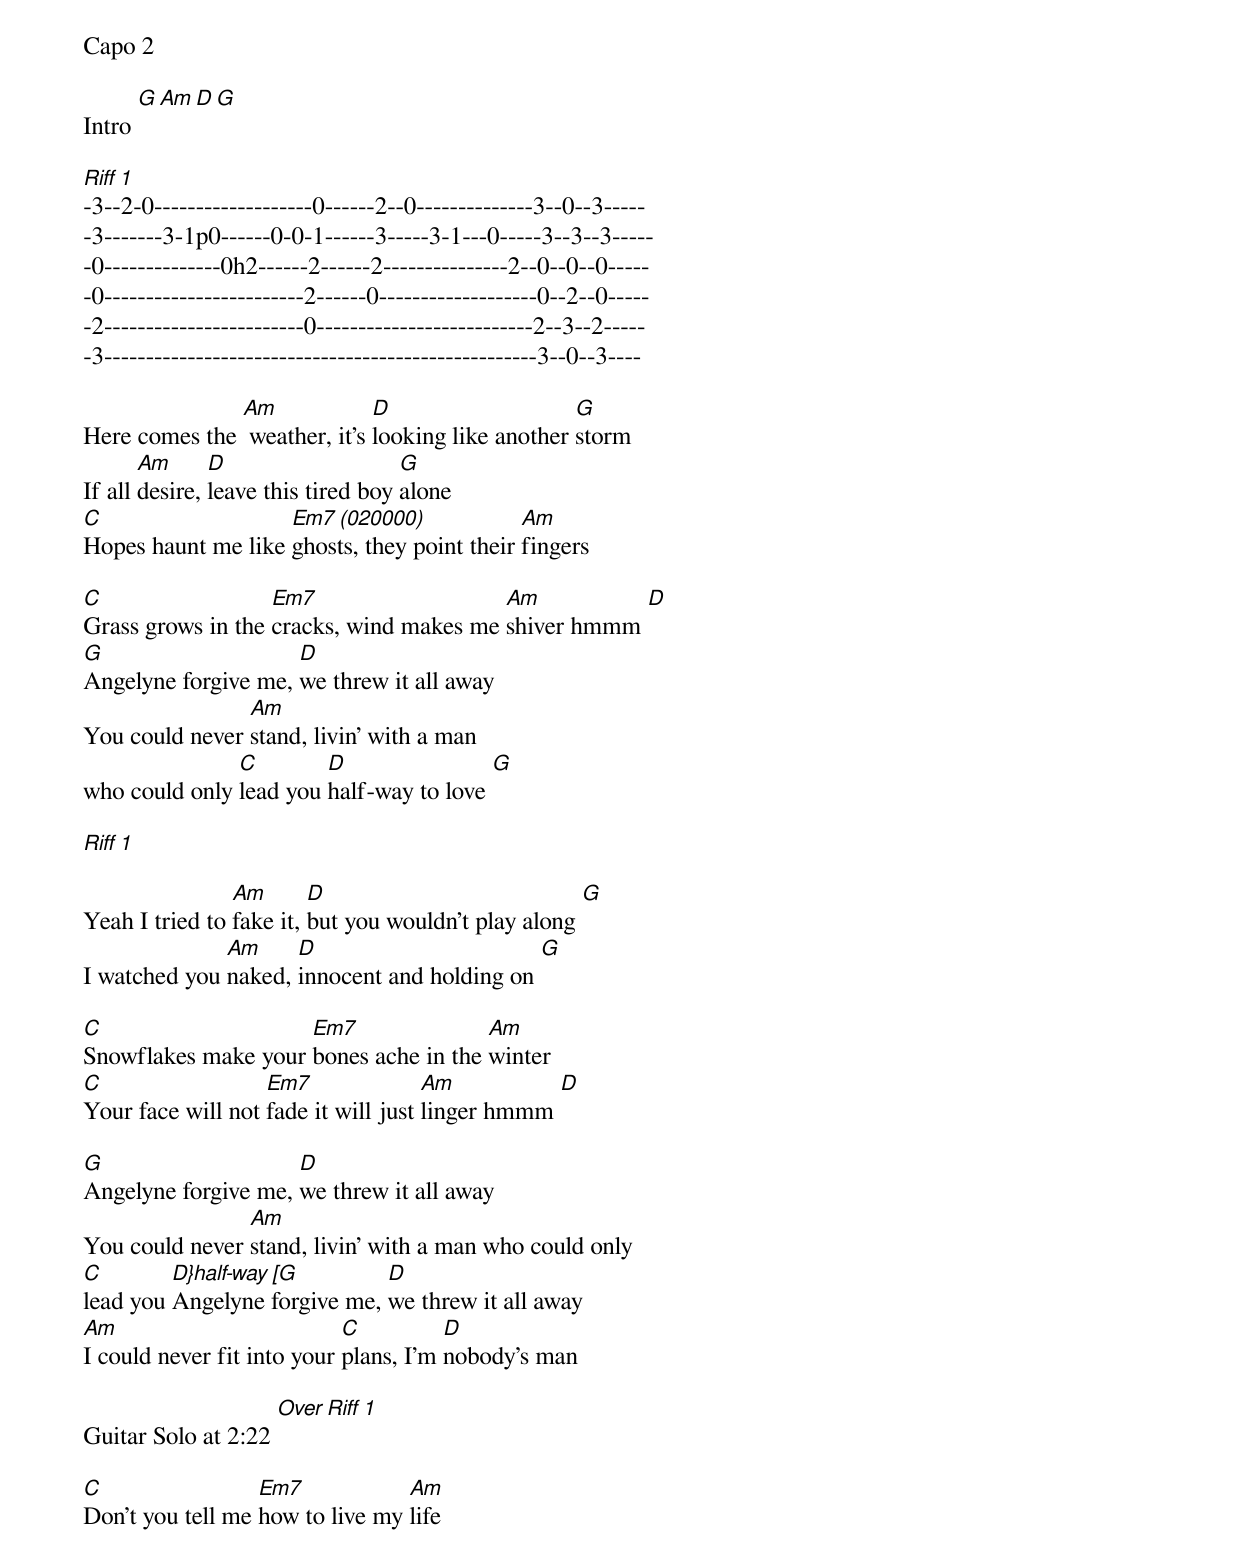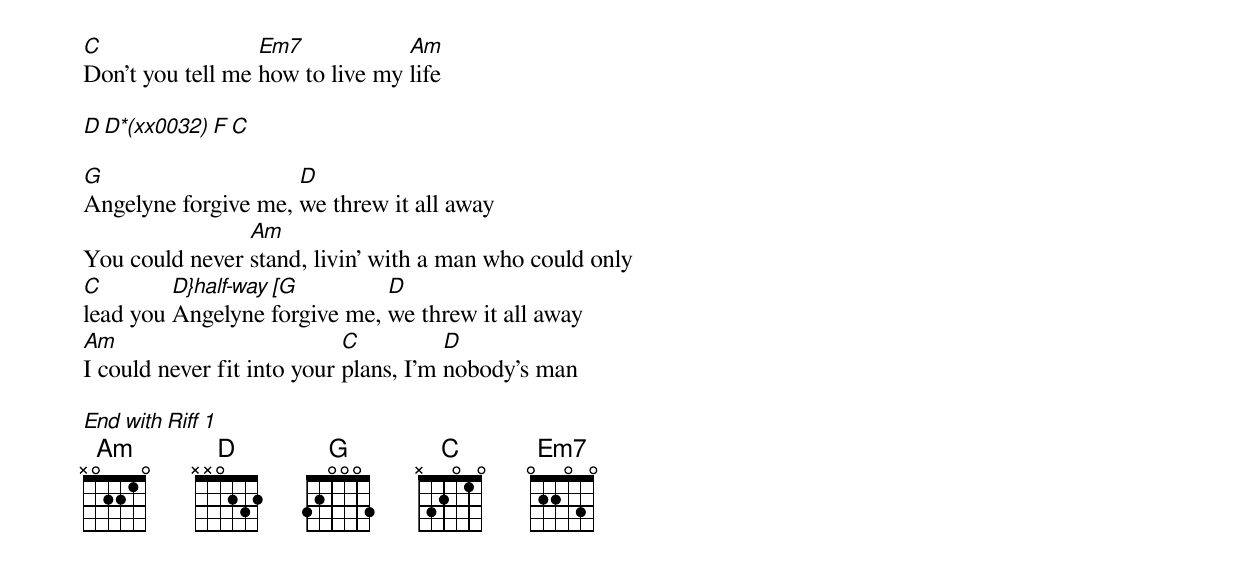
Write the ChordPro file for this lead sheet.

Capo 2

Intro [G Am D G ]

[Riff 1]
-3--2-0-------------------0------2--0--------------3--0--3-----
-3-------3-1p0------0-0-1------3-----3-1---0-----3--3--3-----
-0--------------0h2------2------2---------------2--0--0--0-----
-0------------------------2------0-------------------0--2--0-----
-2------------------------0--------------------------2--3--2-----
-3----------------------------------------------------3--0--3----

Here comes the [Am] weather, it's [D]looking like another [G]storm
If all [Am]desire, [D]leave this tired boy [G]alone
[C]Hopes haunt me like [Em7 (020000)]ghosts, they point their [Am]fingers

[C]Grass grows in the [Em7]cracks, wind makes me [Am]shiver hmmm [D]
[G]Angelyne forgive me, [D]we threw it all away
You could never [Am]stand, livin' with a man
who could only [C]lead you [D]half-way to love [G]

[Riff 1]

Yeah I tried to [Am]fake it, [D]but you wouldn't play along [G]
I watched you [Am]naked, [D]innocent and holding on [G]

[C]Snowflakes make your [Em7]bones ache in the [Am]winter
[C]Your face will not [Em7]fade it will just [Am]linger hmmm [D]

[G]Angelyne forgive me, [D]we threw it all away
You could never [Am]stand, livin' with a man who could only
[C]lead you [D}half-way [G]Angelyne forgive me, [D]we threw it all away
[Am]I could never fit into your [C]plans, I'm [D]nobody's man

Guitar Solo at 2:22 [Over Riff 1]

[C]Don't you tell me [Em7]how to live my [Am]life
[C]Don't you tell me [Em7]how to live my [Am]life

[D D*(xx0032) F C ]

[G]Angelyne forgive me, [D]we threw it all away
You could never [Am]stand, livin' with a man who could only
[C]lead you [D}half-way [G]Angelyne forgive me, [D]we threw it all away
[Am]I could never fit into your [C]plans, I'm [D]nobody's man

[End with Riff 1]
